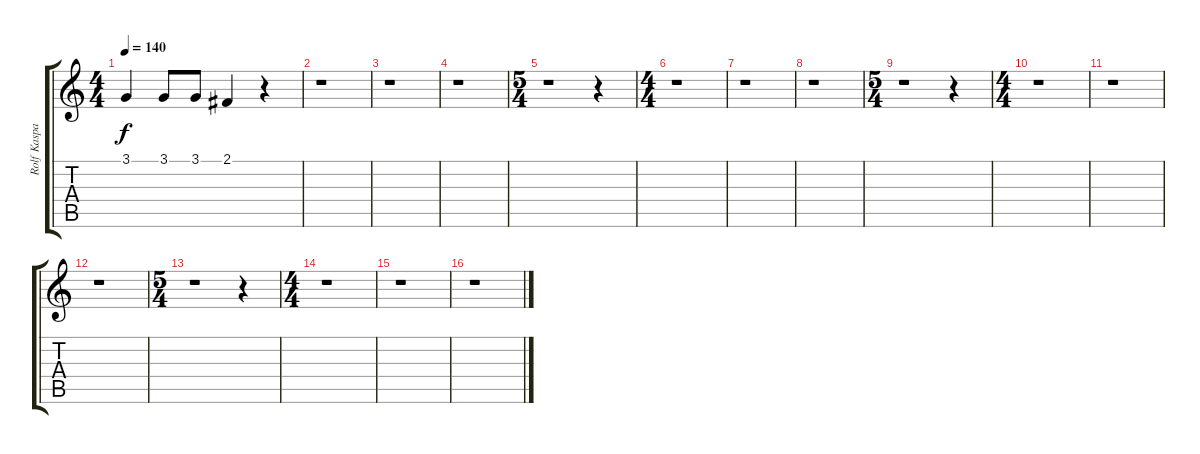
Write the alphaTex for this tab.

\track ("Rolf Kasparek" "Rolf Kaspa") {instrument lead1square}
\staff {score tabs}
\tuning (E4 B3 G3 D3 A2 E2) {hide}
\ts (4 4)
\tempo 140
\clef g2
\ks c
3.1.4{dy f} 3.1.8 3.1.8 2.1.4 r.4 |
r.1 |
r.1 |
r.1 |
\ts (5 4)
r.1 r.4 |
\ts (4 4)
r.1 |
r.1 |
r.1 |
\ts (5 4)
r.1 r.4 |
\ts (4 4)
r.1 |
r.1 |
r.1 |
\ts (5 4)
r.1 r.4 |
\ts (4 4)
r.1 |
r.1 |
r.1
